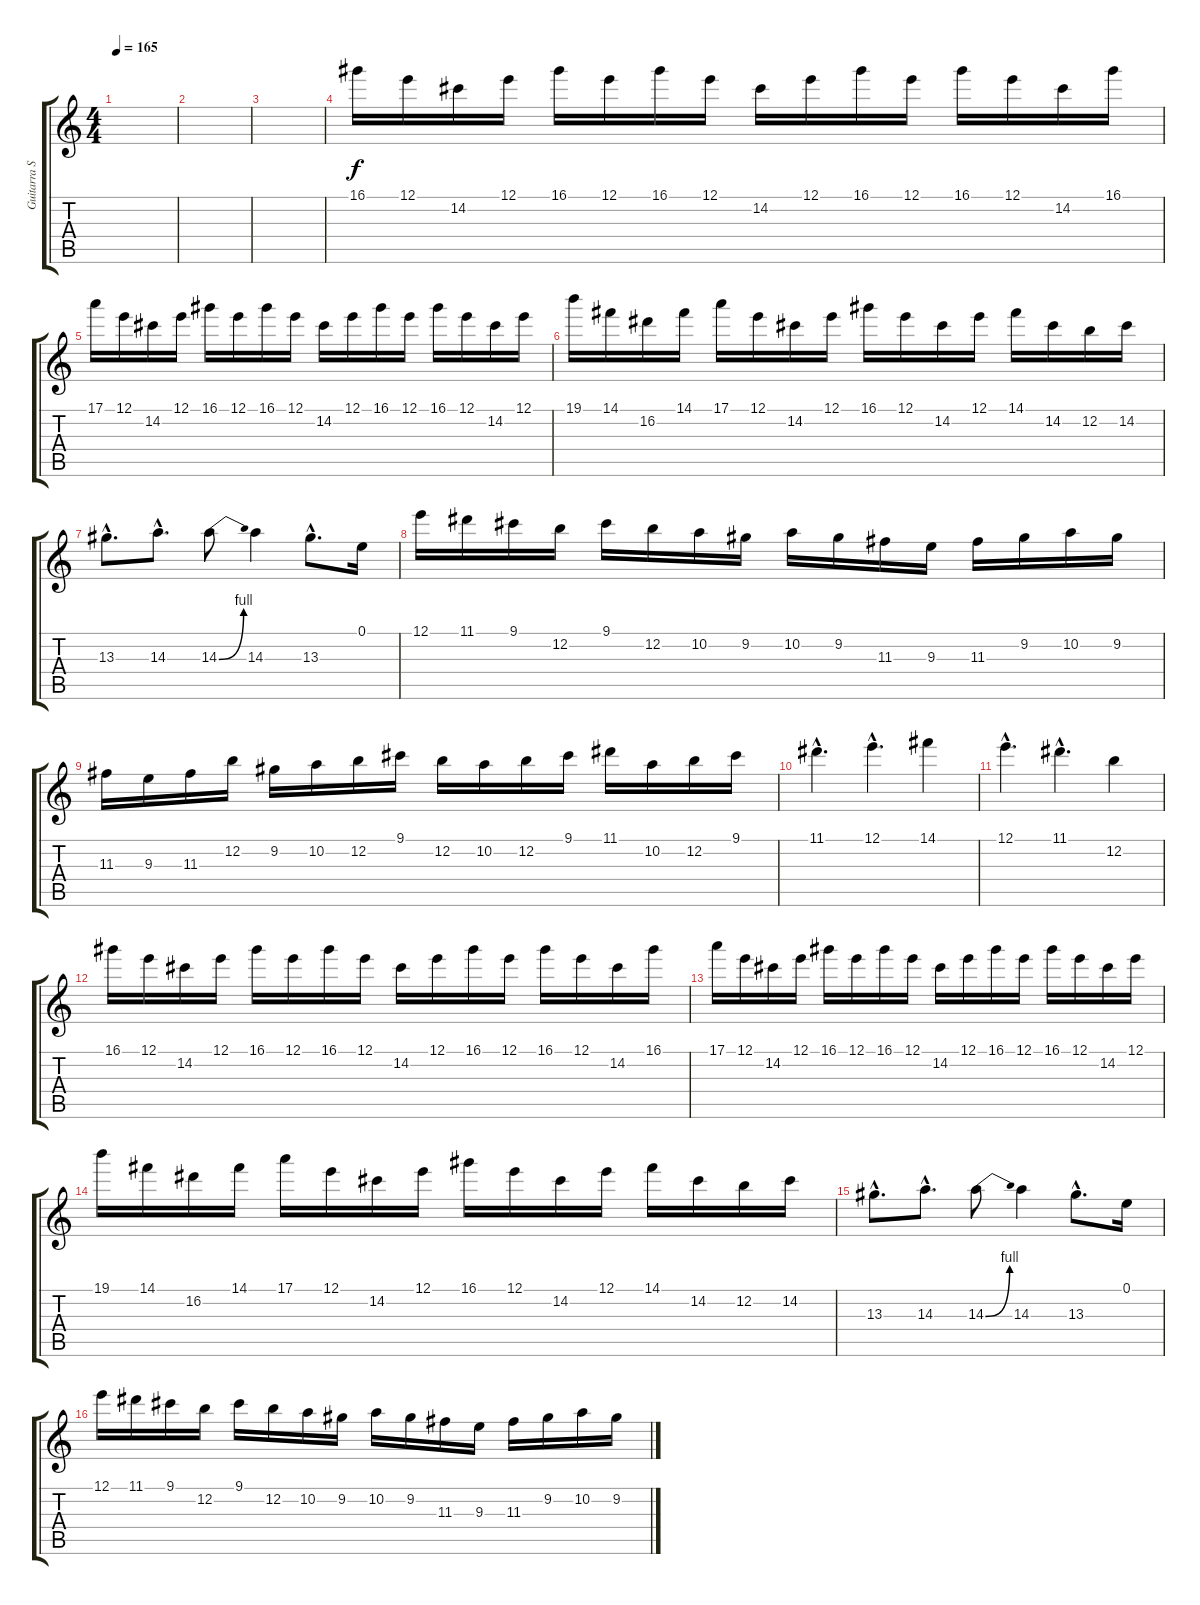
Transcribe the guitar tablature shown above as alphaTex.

\track ("Guitarra Solo" "Guitarra S") {instrument overdrivenguitar}
\staff {score tabs}
\tuning (E4 B3 G3 D3 A2 E2) {hide}
\ts (4 4)
\tempo 165
\clef g2
\ks c
|
|
|
16.1.16 12.1.16 14.2.16 12.1.16 16.1.16 12.1.16 16.1.16 12.1.16 14.2.16 12.1.16 16.1.16 12.1.16 16.1.16 12.1.16 14.2.16 16.1.16 |
17.1.16 12.1.16 14.2.16 12.1.16 16.1.16 12.1.16 16.1.16 12.1.16 14.2.16 12.1.16 16.1.16 12.1.16 16.1.16 12.1.16 14.2.16 12.1.16 |
19.1.16 14.1.16 16.2.16 14.1.16 17.1.16 12.1.16 14.2.16 12.1.16 16.1.16 12.1.16 14.2.16 12.1.16 14.1.16 14.2.16 12.2.16 14.2.16 |
13.3{hac}.8{d} 14.3{hac}.8{d} 14.3{be (bend 0 0 60 4)}.8 14.3.4 13.3{hac}.8{d} 0.1.16 |
12.1.16 11.1.16 9.1.16 12.2.16 9.1.16 12.2.16 10.2.16 9.2.16 10.2.16 9.2.16 11.3.16 9.3.16 11.3.16 9.2.16 10.2.16 9.2.16 |
11.3.16 9.3.16 11.3.16 12.2.16 9.2.16 10.2.16 12.2.16 9.1.16 12.2.16 10.2.16 12.2.16 9.1.16 11.1.16 10.2.16 12.2.16 9.1.16 |
11.1{hac}.4{d} 12.1{hac}.4{d} 14.1.4 |
12.1{hac}.4{d} 11.1{hac}.4{d} 12.2.4 |
16.1.16 12.1.16 14.2.16 12.1.16 16.1.16 12.1.16 16.1.16 12.1.16 14.2.16 12.1.16 16.1.16 12.1.16 16.1.16 12.1.16 14.2.16 16.1.16 |
17.1.16 12.1.16 14.2.16 12.1.16 16.1.16 12.1.16 16.1.16 12.1.16 14.2.16 12.1.16 16.1.16 12.1.16 16.1.16 12.1.16 14.2.16 12.1.16 |
19.1.16 14.1.16 16.2.16 14.1.16 17.1.16 12.1.16 14.2.16 12.1.16 16.1.16 12.1.16 14.2.16 12.1.16 14.1.16 14.2.16 12.2.16 14.2.16 |
13.3{hac}.8{d} 14.3{hac}.8{d} 14.3{be (bend 0 0 60 4)}.8 14.3.4 13.3{hac}.8{d} 0.1.16 |
12.1.16 11.1.16 9.1.16 12.2.16 9.1.16 12.2.16 10.2.16 9.2.16 10.2.16 9.2.16 11.3.16 9.3.16 11.3.16 9.2.16 10.2.16 9.2.16
